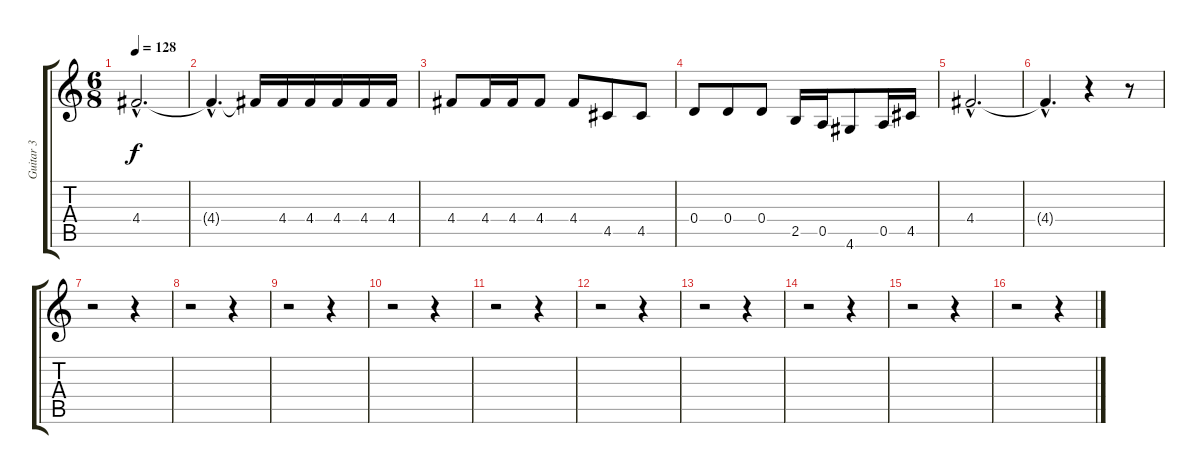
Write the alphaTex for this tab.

\track ("Guitar 3" "Guitar 3") {instrument overdrivenguitar}
\staff {score tabs}
\tuning (E4 B3 G3 D3 A2 E2) {hide}
\ts (6 8)
\tempo 128
\clef g2
\ks c
4.4{hac}.2{d dy f} |
4.4{hac t}.4{d} 4.4{t}.16 4.4.16 4.4.16 4.4.16 4.4.16 4.4.16 |
4.4.8 4.4.16 4.4.16 4.4.8 4.4.8 4.5.8 4.5.8 |
0.4.8 0.4.8 0.4.8 2.5.16 0.5.16 4.6.8 0.5.16 4.5.16 |
4.4{hac}.2{d} |
4.4{hac t}.4{d} r.4 r.8 |
r.2 r.4 |
r.2 r.4 |
r.2 r.4 |
r.2 r.4 |
r.2 r.4 |
r.2 r.4 |
r.2 r.4 |
r.2 r.4 |
r.2 r.4 |
r.2 r.4
